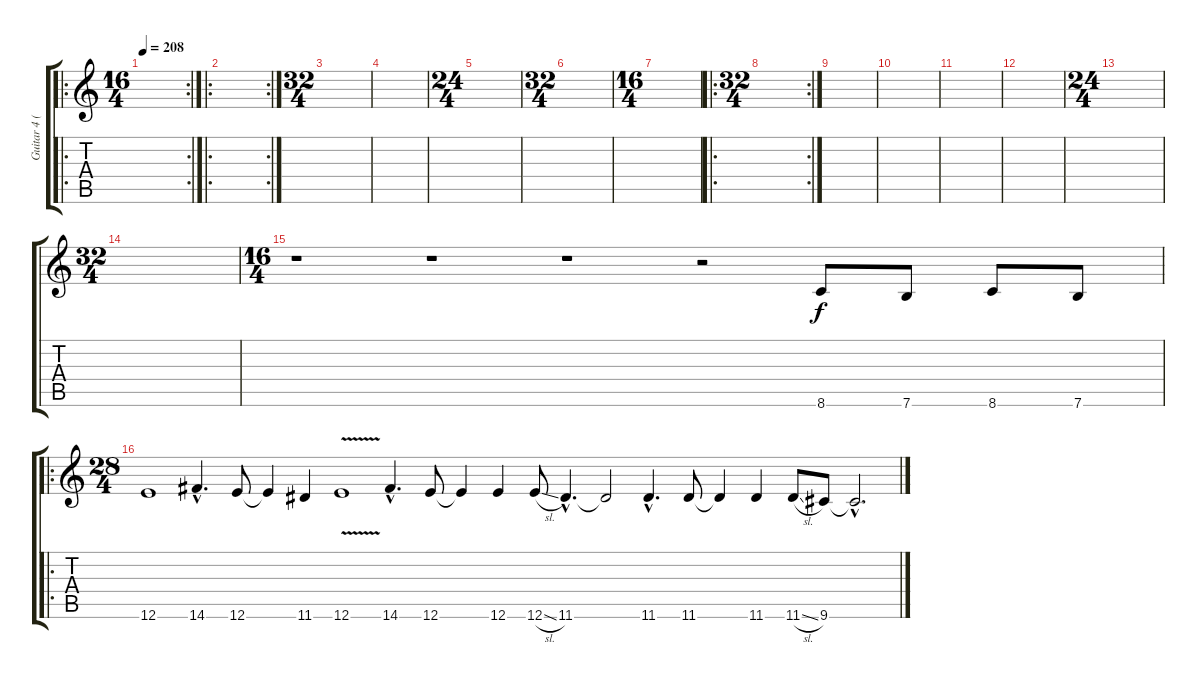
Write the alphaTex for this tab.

\track ("Guitar 4 (Capo IV)" "Guitar 4 (") {instrument distortionguitar}
\staff {score tabs}
\tuning (E4 B3 G3 D3 A2 E2) {hide}
\ro
\rc 2
\ts (16 4)
\tempo 208
\clef g2
\ks c
|
\ro
\rc 2
|
\ts (32 4)
|
|
\ts (24 4)
|
\ts (32 4)
|
\ts (16 4)
|
\ro
\rc 2
\ts (32 4)
|
|
|
|
|
\ts (24 4)
|
\ts (32 4)
|
\ts (16 4)
r.1 r.1 r.1 r.2 8.6.8 7.6.8 8.6.8 7.6.8 |
\ro
\ts (28 4)
12.6.1 14.6{hac}.4{d} 12.6.8 12.6{t}.4 11.6.4 12.6{v}.1 14.6{hac}.4{d} 12.6.8 12.6{t}.4 12.6.4 12.6{sl}.8 11.6{hac}.4{d} 11.6{t}.2 11.6{hac}.4{d} 11.6.8 11.6{t}.4 11.6.4 11.6{sl}.8 9.6.8 9.6{hac t}.2{d}
